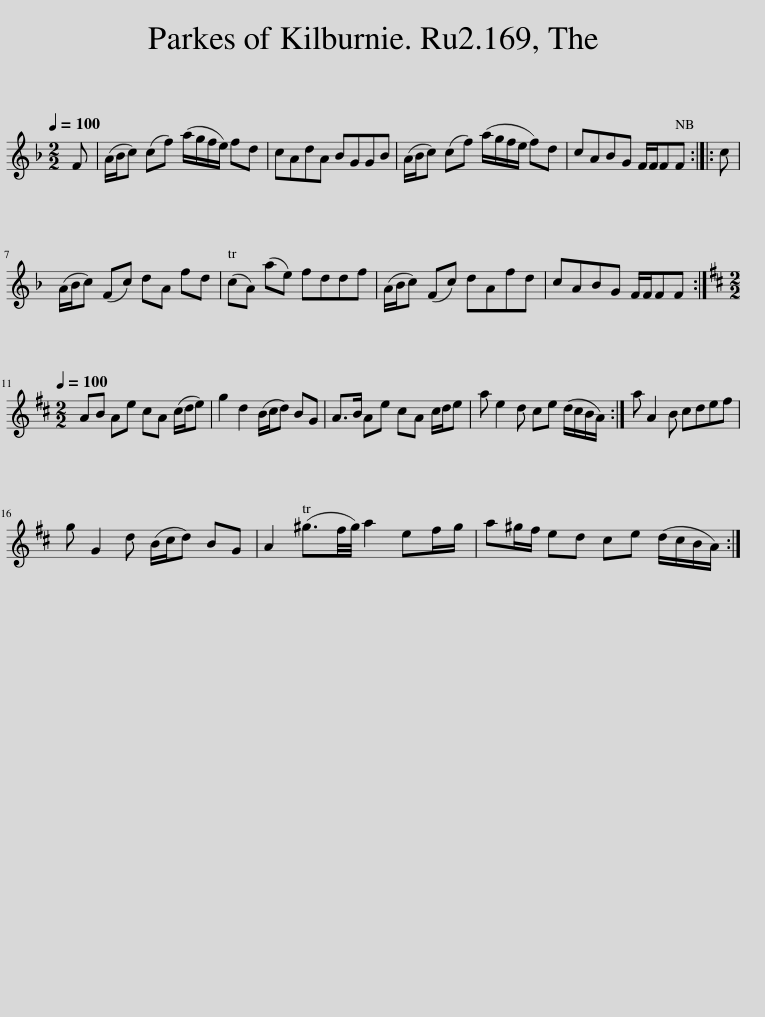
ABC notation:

X:1
L:1/8
Q:1/4=100
M:2/2
I:linebreak $
K:F
V:1 treble
V:1
 F | (A/B/c) (cf) (a/g/f/e/) fd | cAdA BGGB | (A/B/c) (cf) (a/g/f/e/ f)d | cABG F/F/FF :: %5
 c |$ (A/B/c) (Fc) dA fd | (cA) (ae) fddf | (A/B/c) (Fc) dAfd | cABG F/F/FF :|$ %10
[K:D][M:2/2][Q:1/4=100] AB Ae cA (c/d/e) | g2 d2 (B/c/d) BG | A>B Ae cA c/d/e | a e2 d ce (d/c/B/A/) :| a A2 B cdef |$ %15
 g G2 d (B/c/d) BG | A2 (^g3/2f/4g/4) a2 ef/g/ | a^g/f/ ed ce (d/c/B/A/) :| %18
